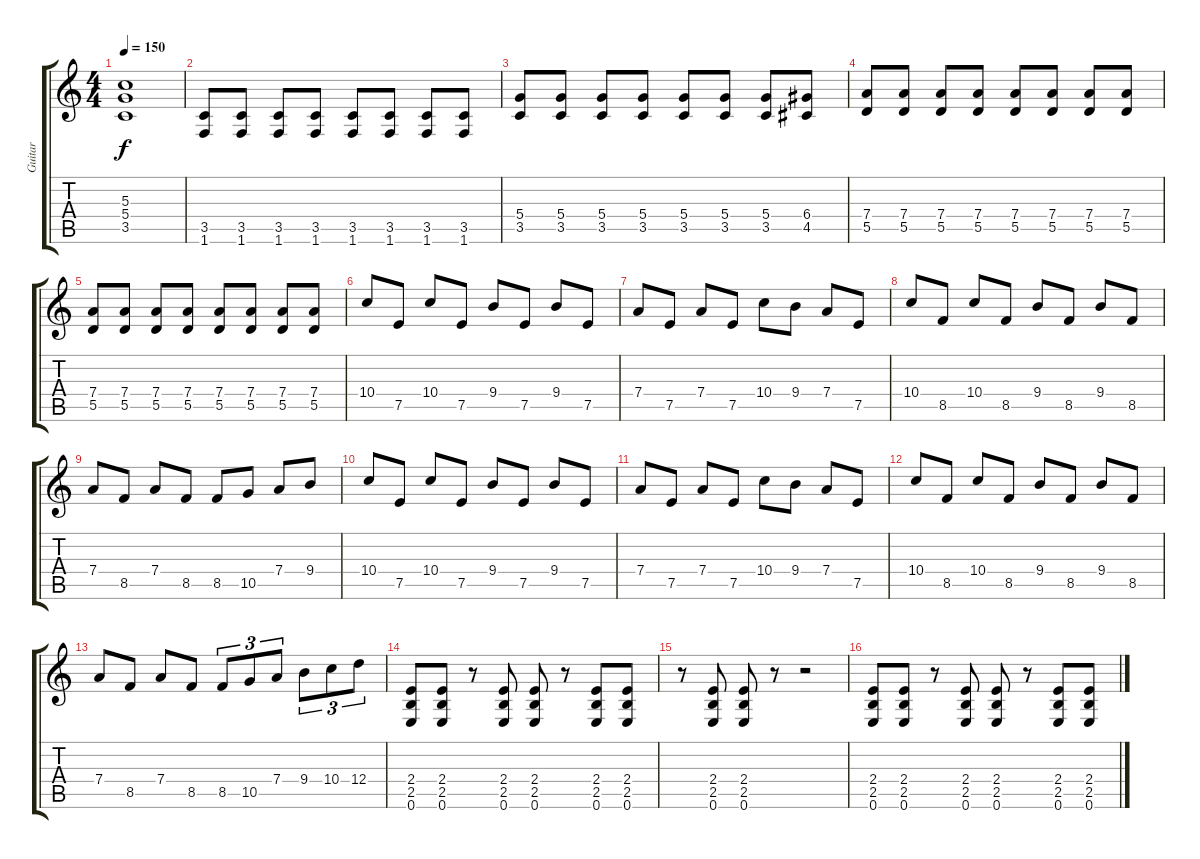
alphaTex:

\track ("Guitar" "Guitar") {instrument distortionguitar}
\staff {score tabs}
\tuning (E4 B3 G3 D3 A2 E2) {hide}
\ts (4 4)
\tempo 150
\clef g2
\ks c
(5.3{t} 5.4{t} 3.5{t}).1{dy f} |
(3.5 1.6).8 (3.5 1.6).8 (3.5 1.6).8 (3.5 1.6).8 (3.5 1.6).8 (3.5 1.6).8 (3.5 1.6).8 (3.5 1.6).8 |
(5.4 3.5).8 (5.4 3.5).8 (5.4 3.5).8 (5.4 3.5).8 (5.4 3.5).8 (5.4 3.5).8 (5.4 3.5).8 (6.4 4.5).8 |
(7.4 5.5).8 (7.4 5.5).8 (7.4 5.5).8 (7.4 5.5).8 (7.4 5.5).8 (7.4 5.5).8 (7.4 5.5).8 (7.4 5.5).8 |
(7.4 5.5).8 (7.4 5.5).8 (7.4 5.5).8 (7.4 5.5).8 (7.4 5.5).8 (7.4 5.5).8 (7.4 5.5).8 (7.4 5.5).8 |
10.4.8 7.5.8 10.4.8 7.5.8 9.4.8 7.5.8 9.4.8 7.5.8 |
7.4.8 7.5.8 7.4.8 7.5.8 10.4.8 9.4.8 7.4.8 7.5.8 |
10.4.8 8.5.8 10.4.8 8.5.8 9.4.8 8.5.8 9.4.8 8.5.8 |
7.4.8 8.5.8 7.4.8 8.5.8 8.5.8 10.5.8 7.4.8 9.4.8 |
10.4.8 7.5.8 10.4.8 7.5.8 9.4.8 7.5.8 9.4.8 7.5.8 |
7.4.8 7.5.8 7.4.8 7.5.8 10.4.8 9.4.8 7.4.8 7.5.8 |
10.4.8 8.5.8 10.4.8 8.5.8 9.4.8 8.5.8 9.4.8 8.5.8 |
7.4.8 8.5.8 7.4.8 8.5.8 8.5.8{tu (3 2)} 10.5.8{tu (3 2)} 7.4.8{tu (3 2)} 9.4.8{tu (3 2)} 10.4.8{tu (3 2)} 12.4.8{tu (3 2)} |
(2.4 2.5 0.6).8 (2.4 2.5 0.6).8 r.8 (2.4 2.5 0.6).8 (2.4 2.5 0.6).8 r.8 (2.4 2.5 0.6).8 (2.4 2.5 0.6).8 |
r.8 (2.4 2.5 0.6).8 (2.4 2.5 0.6).8 r.8 r.2 |
(2.4 2.5 0.6).8 (2.4 2.5 0.6).8 r.8 (2.4 2.5 0.6).8 (2.4 2.5 0.6).8 r.8 (2.4 2.5 0.6).8 (2.4 2.5 0.6).8
